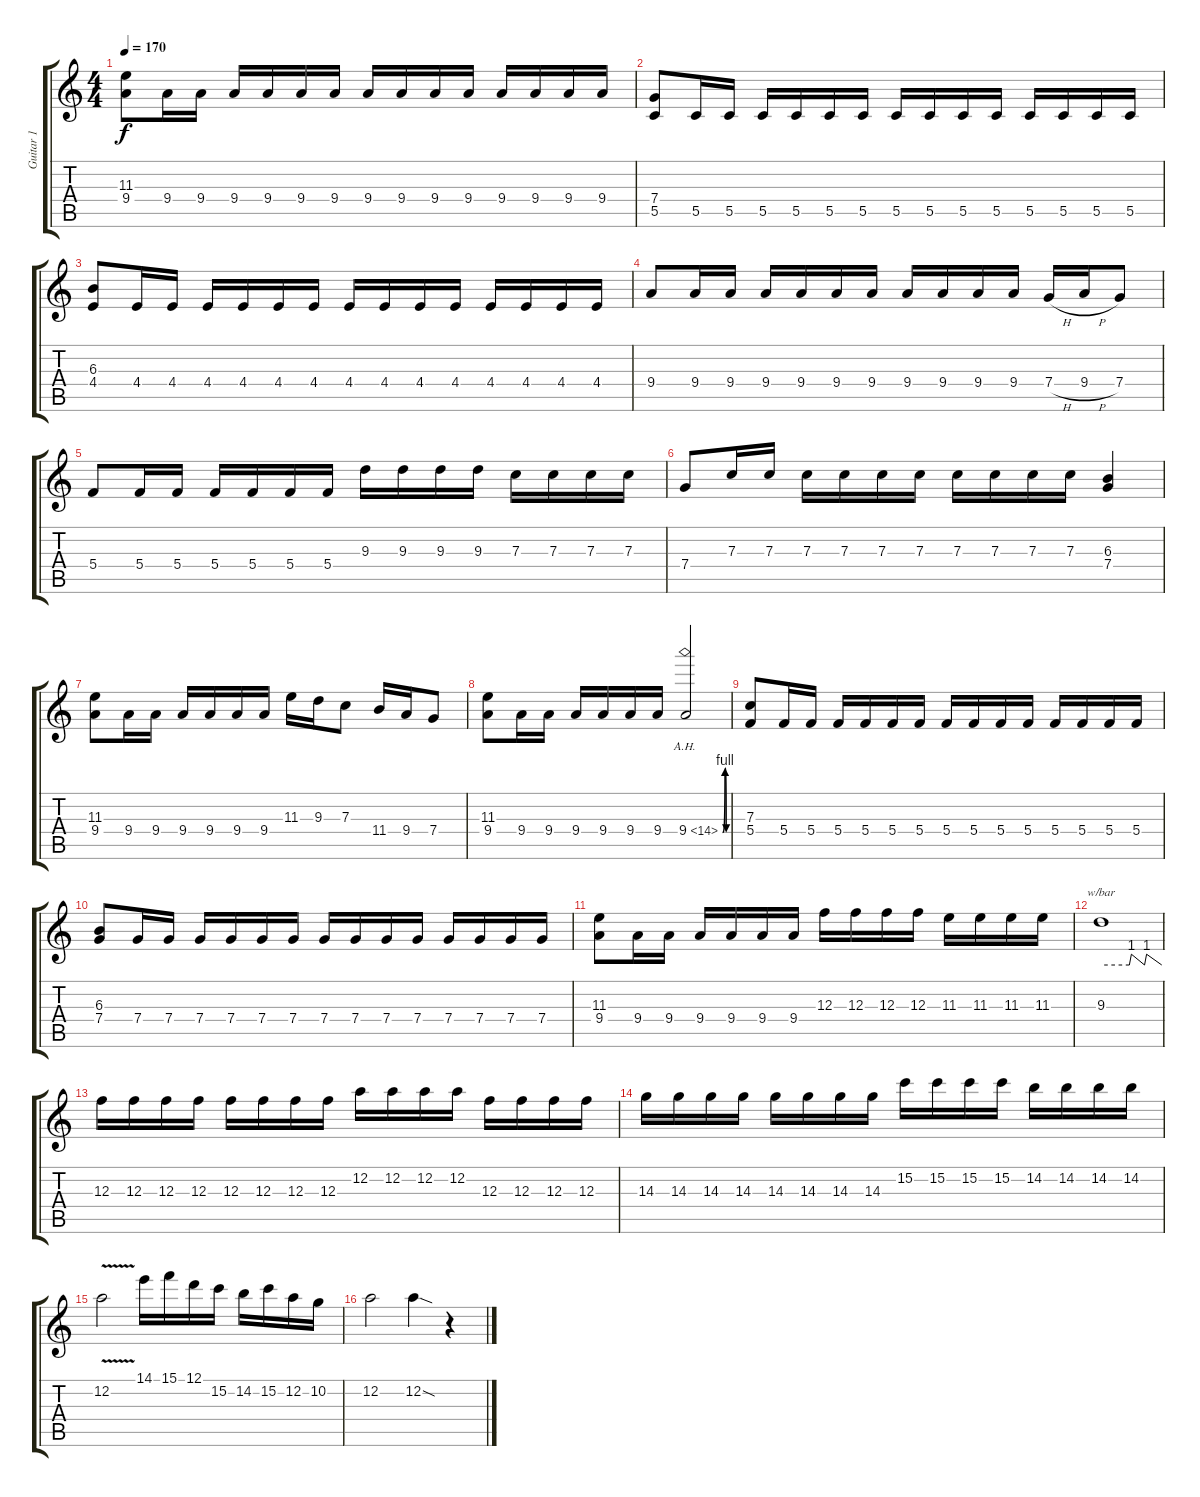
\track ("Guitar 1" "Guitar 1") {instrument distortionguitar}
\staff {score tabs}
\tuning (D4 A3 F3 C3 G2 D2) {hide}
\ts (4 4)
\tempo 170
\clef g2
\ks c
(11.3 9.4).8{dy f} 9.4.16 9.4.16 9.4.16 9.4.16 9.4.16 9.4.16 9.4.16 9.4.16 9.4.16 9.4.16 9.4.16 9.4.16 9.4.16 9.4.16 |
(7.4 5.5).8 5.5.16 5.5.16 5.5.16 5.5.16 5.5.16 5.5.16 5.5.16 5.5.16 5.5.16 5.5.16 5.5.16 5.5.16 5.5.16 5.5.16 |
(6.3 4.4).8 4.4.16 4.4.16 4.4.16 4.4.16 4.4.16 4.4.16 4.4.16 4.4.16 4.4.16 4.4.16 4.4.16 4.4.16 4.4.16 4.4.16 |
9.4.8 9.4.16 9.4.16 9.4.16 9.4.16 9.4.16 9.4.16 9.4.16 9.4.16 9.4.16 9.4.16 7.4{h}.16 9.4{h}.16 7.4.8 |
5.4.8 5.4.16 5.4.16 5.4.16 5.4.16 5.4.16 5.4.16 9.3.16 9.3.16 9.3.16 9.3.16 7.3.16 7.3.16 7.3.16 7.3.16 |
7.4.8 7.3.16 7.3.16 7.3.16 7.3.16 7.3.16 7.3.16 7.3.16 7.3.16 7.3.16 7.3.16 (6.3 7.4).4 |
(11.3 9.4).8 9.4.16 9.4.16 9.4.16 9.4.16 9.4.16 9.4.16 11.3.16 9.3.16 7.3.8 11.4.16 9.4.16 7.4.8 |
(11.3 9.4).8 9.4.16 9.4.16 9.4.16 9.4.16 9.4.16 9.4.16 9.4{be (custom 0 0 30 4 45 0 60 0) ah 5}.2 |
(7.3 5.4).8 5.4.16 5.4.16 5.4.16 5.4.16 5.4.16 5.4.16 5.4.16 5.4.16 5.4.16 5.4.16 5.4.16 5.4.16 5.4.16 5.4.16 |
(6.3 7.4).8 7.4.16 7.4.16 7.4.16 7.4.16 7.4.16 7.4.16 7.4.16 7.4.16 7.4.16 7.4.16 7.4.16 7.4.16 7.4.16 7.4.16 |
(11.3 9.4).8 9.4.16 9.4.16 9.4.16 9.4.16 9.4.16 9.4.16 12.3.16 12.3.16 12.3.16 12.3.16 11.3.16 11.3.16 11.3.16 11.3.16 |
9.3.1{tbe (custom default 0 0 28 0 30 4 43 0 45 4 60 0)} |
12.3.16 12.3.16 12.3.16 12.3.16 12.3.16 12.3.16 12.3.16 12.3.16 12.2.16 12.2.16 12.2.16 12.2.16 12.3.16 12.3.16 12.3.16 12.3.16 |
14.3.16 14.3.16 14.3.16 14.3.16 14.3.16 14.3.16 14.3.16 14.3.16 15.2.16 15.2.16 15.2.16 15.2.16 14.2.16 14.2.16 14.2.16 14.2.16 |
12.2{v}.2 14.1.16 15.1.16 12.1.16 15.2.16 14.2.16 15.2.16 12.2.16 10.2.16 |
12.2.2 12.2{sod}.4 r.4
